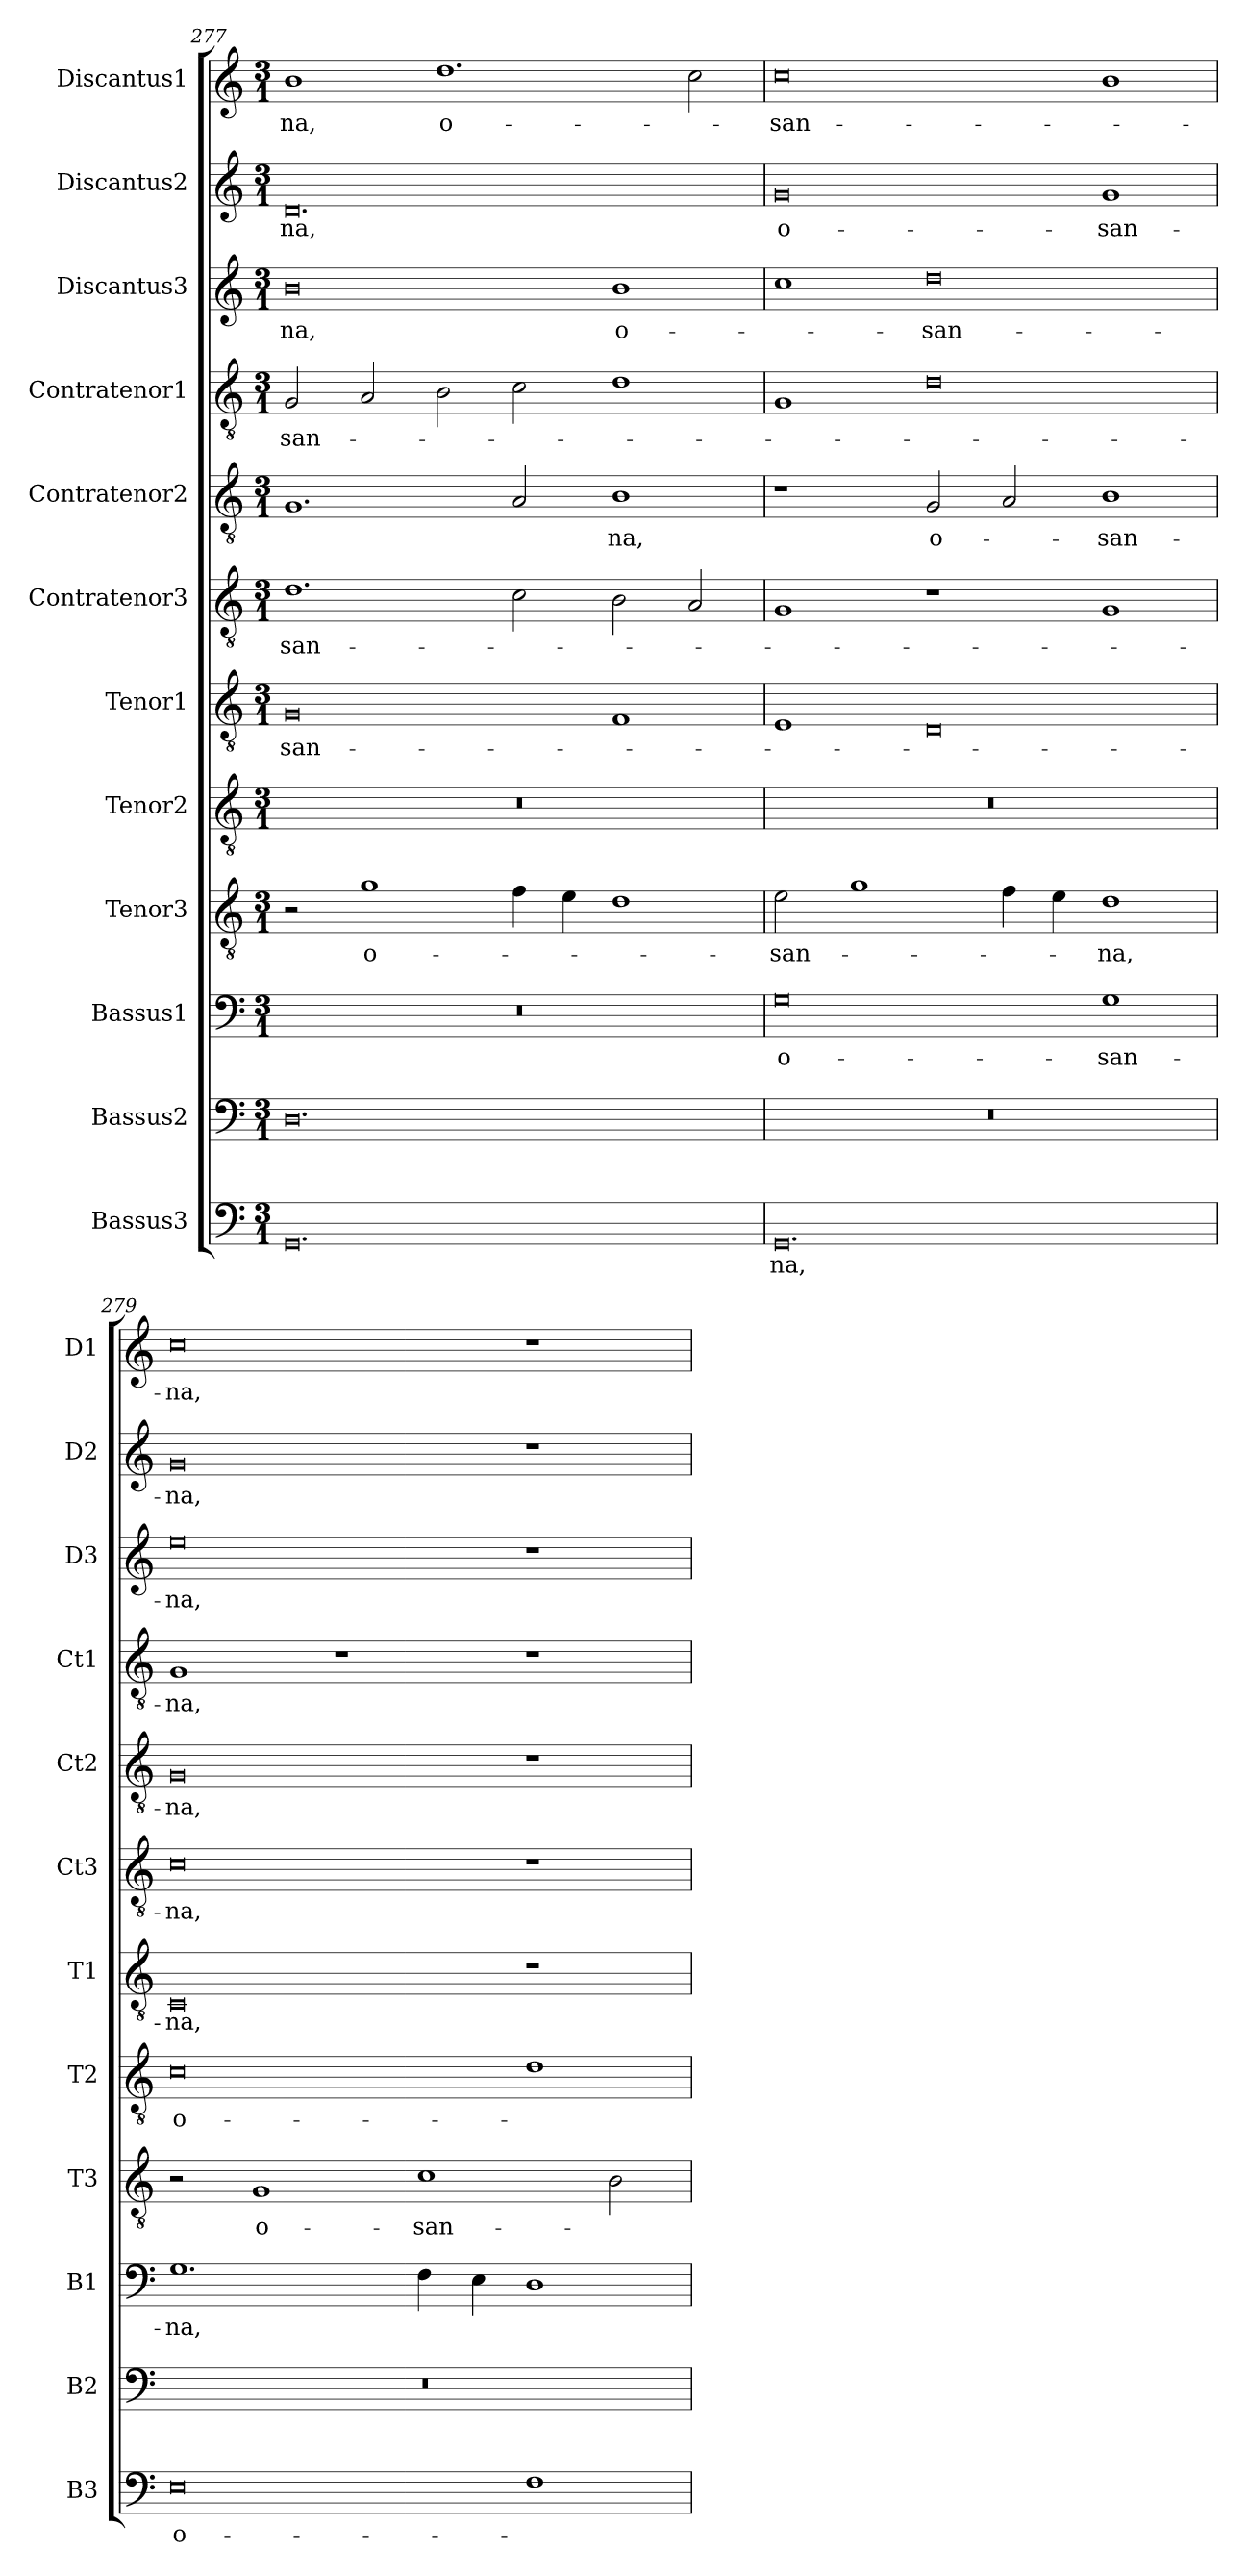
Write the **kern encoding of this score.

**kern	**text	**kern	**kern	**text	**kern	**text	**kern	**text	**kern	**text	**kern	**text	**kern	**text	**kern	**text	**kern	**text	**kern	**text	**kern	**text
*part12	*part12	*part11	*part10	*part10	*part9	*part9	*part8	*part8	*part7	*part7	*part6	*part6	*part5	*part5	*part4	*part4	*part3	*part3	*part2	*part2	*part1	*part1
*staff12	*staff12	*staff11	*staff10	*staff10	*staff9	*staff9	*staff8	*staff8	*staff7	*staff7	*staff6	*staff6	*staff5	*staff5	*staff4	*staff4	*staff3	*staff3	*staff2	*staff2	*staff1	*staff1
*I"Bassus3	*	*I"Bassus2	*I"Bassus1	*	*I"Tenor3	*	*I"Tenor2	*	*I"Tenor1	*	*I"Contratenor3	*	*I"Contratenor2	*	*I"Contratenor1	*	*I"Discantus3	*	*I"Discantus2	*	*I"Discantus1	*
*I'B3	*	*I'B2	*I'B1	*	*I'T3	*	*I'T2	*	*I'T1	*	*I'Ct3	*	*I'Ct2	*	*I'Ct1	*	*I'D3	*	*I'D2	*	*I'D1	*
*clefF4	*	*clefF4	*clefF4	*	*clefGv2	*	*clefGv2	*	*clefGv2	*	*clefGv2	*	*clefGv2	*	*clefGv2	*	*clefG2	*	*clefG2	*	*clefG2	*
*k[]	*	*k[]	*k[]	*	*k[]	*	*k[]	*	*k[]	*	*k[]	*	*k[]	*	*k[]	*	*k[]	*	*k[]	*	*k[]	*
*M3/1	*	*M3/1	*M3/1	*	*M3/1	*	*M3/1	*	*M3/1	*	*M3/1	*	*M3/1	*	*M3/1	*	*M3/1	*	*M3/1	*	*M3/1	*
=277	=277	=277	=277	=277	=277	=277	=277	=277	=277	=277	=277	=277	=277	=277	=277	=277	=277	=277	=277	=277	=277	=277
0.GG	.	0.D	0.r	.	2r	.	0.r	.	0G	-san-	1.d	-san-	1.G	.	2G	-san-	0b	-na,	0.d	-na,	1b	-na,
.	.	.	.	.	1g	o-	.	.	.	.	.	.	.	.	2A	.	.	.	.	.	.	.
.	.	.	.	.	.	.	.	.	.	.	.	.	.	.	2B	.	.	.	.	.	1.dd	o-
.	.	.	.	.	4f	.	.	.	.	.	2c	.	2A	.	2c	.	.	.	.	.	.	.
.	.	.	.	.	4e	.	.	.	.	.	.	.	.	.	.	.	.	.	.	.	.	.
.	.	.	.	.	1d	.	.	.	1F	.	2B	.	1B	-na,	1d	.	1b	o-	.	.	.	.
.	.	.	.	.	.	.	.	.	.	.	2A	.	.	.	.	.	.	.	.	.	2cc	.
=278	=278	=278	=278	=278	=278	=278	=278	=278	=278	=278	=278	=278	=278	=278	=278	=278	=278	=278	=278	=278	=278	=278
0.GG	-na,	0.r	0G	o-	2e	-san-	0.r	.	1E	.	1G	.	1r	.	1G	.	1cc	.	0g	o-	0cc	-san-
.	.	.	.	.	1g	.	.	.	.	.	.	.	.	.	.	.	.	.	.	.	.	.
.	.	.	.	.	.	.	.	.	0D	.	1r	.	2G	o-	0d	.	0dd	-san-	.	.	.	.
.	.	.	.	.	4f	.	.	.	.	.	.	.	2A	.	.	.	.	.	.	.	.	.
.	.	.	.	.	4e	.	.	.	.	.	.	.	.	.	.	.	.	.	.	.	.	.
.	.	.	1G	-san-	1d	-na,	.	.	.	.	1G	.	1B	-san-	.	.	.	.	1g	-san-	1b	.
=279	=279	=279	=279	=279	=279	=279	=279	=279	=279	=279	=279	=279	=279	=279	=279	=279	=279	=279	=279	=279	=279	=279
0E	o-	0.r	1.G	-na,	2r	.	0c	o-	0C	-na,	0c	-na,	0G	-na,	1G	-na,	0ee	-na,	0g	-na,	0cc	-na,
.	.	.	.	.	1G	o-	.	.	.	.	.	.	.	.	.	.	.	.	.	.	.	.
.	.	.	.	.	.	.	.	.	.	.	.	.	.	.	1r	.	.	.	.	.	.	.
.	.	.	4F	.	1c	-san-	.	.	.	.	.	.	.	.	.	.	.	.	.	.	.	.
.	.	.	4E	.	.	.	.	.	.	.	.	.	.	.	.	.	.	.	.	.	.	.
1F	.	.	1D	.	.	.	1d	.	1r	.	1r	.	1r	.	1r	.	1r	.	1r	.	1r	.
.	.	.	.	.	2B	.	.	.	.	.	.	.	.	.	.	.	.	.	.	.	.	.
=	=	=	=	=	=	=	=	=	=	=	=	=	=	=	=	=	=	=	=	=	=	=
*-	*-	*-	*-	*-	*-	*-	*-	*-	*-	*-	*-	*-	*-	*-	*-	*-	*-	*-	*-	*-	*-	*-
